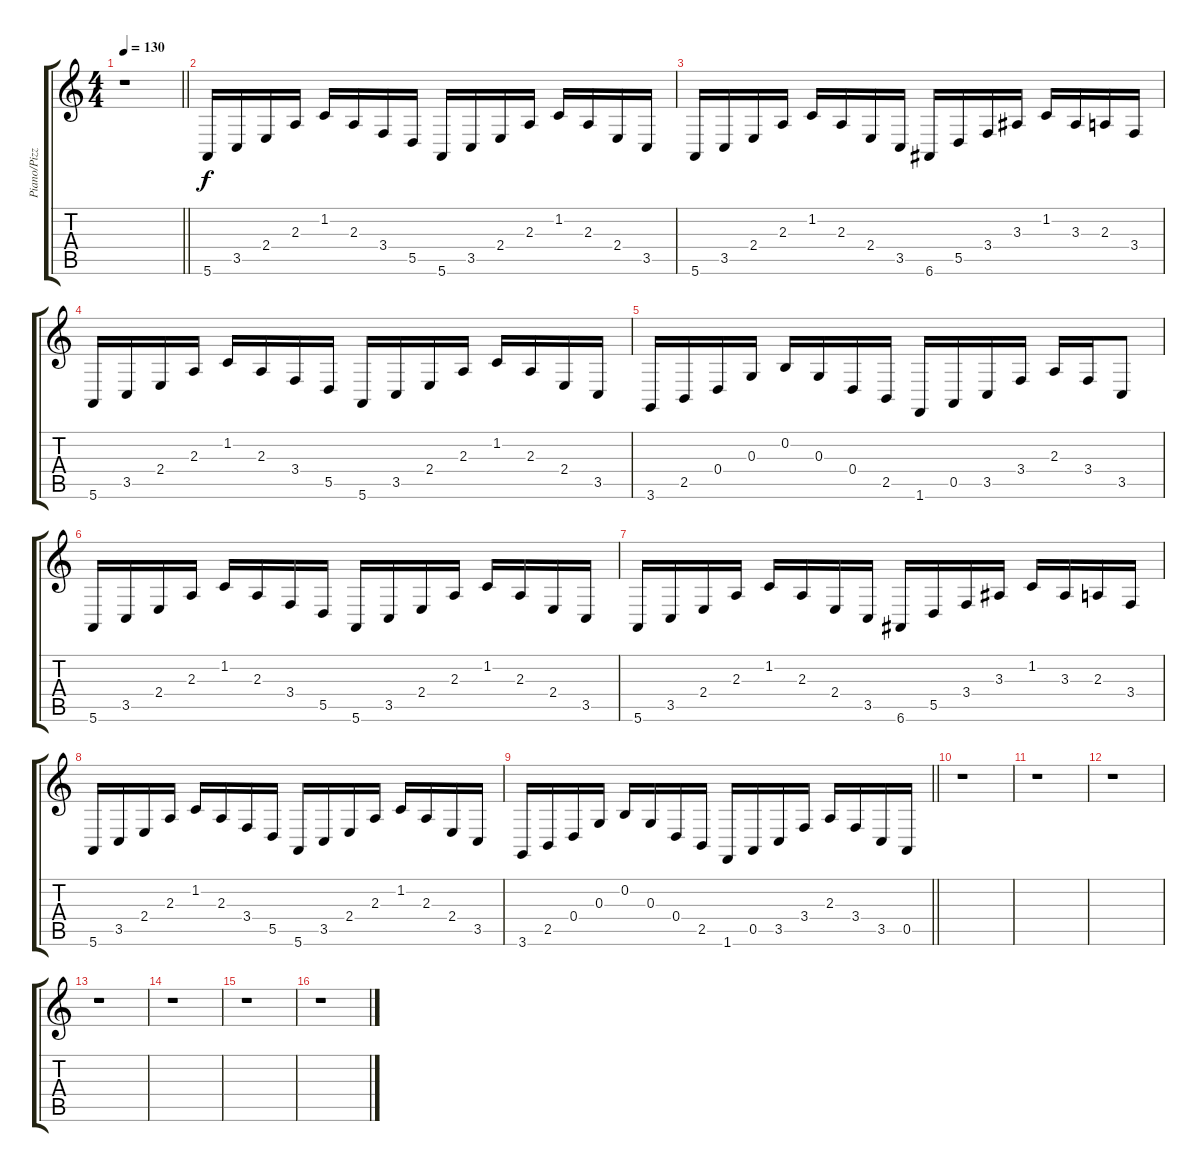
\track ("Piano/Pizzicato" "Piano/Pizz") {instrument acousticgrandpiano}
\staff {score tabs}
\tuning (E4 B3 G3 D3 A2 E2) {hide}
\ts (4 4)
\tempo 130
\clef g2
\barLineRight lightlight
\ks c
r.1{dy f} |
5.6.16 3.5.16 2.4.16 2.3.16 1.2.16 2.3.16 3.4.16 5.5.16 5.6.16 3.5.16 2.4.16 2.3.16 1.2.16 2.3.16 2.4.16 3.5.16 |
5.6.16 3.5.16 2.4.16 2.3.16 1.2.16 2.3.16 2.4.16 3.5.16 6.6.16 5.5.16 3.4.16 3.3.16 1.2.16 3.3.16 2.3.16 3.4.16 |
5.6.16 3.5.16 2.4.16 2.3.16 1.2.16 2.3.16 3.4.16 5.5.16 5.6.16 3.5.16 2.4.16 2.3.16 1.2.16 2.3.16 2.4.16 3.5.16 |
3.6.16 2.5.16 0.4.16 0.3.16 0.2.16 0.3.16 0.4.16 2.5.16 1.6.16 0.5.16 3.5.16 3.4.16 2.3.16 3.4.16 3.5.8 |
5.6.16 3.5.16 2.4.16 2.3.16 1.2.16 2.3.16 3.4.16 5.5.16 5.6.16 3.5.16 2.4.16 2.3.16 1.2.16 2.3.16 2.4.16 3.5.16 |
5.6.16 3.5.16 2.4.16 2.3.16 1.2.16 2.3.16 2.4.16 3.5.16 6.6.16 5.5.16 3.4.16 3.3.16 1.2.16 3.3.16 2.3.16 3.4.16 |
5.6.16 3.5.16 2.4.16 2.3.16 1.2.16 2.3.16 3.4.16 5.5.16 5.6.16 3.5.16 2.4.16 2.3.16 1.2.16 2.3.16 2.4.16 3.5.16 |
\barLineRight lightlight
3.6.16 2.5.16 0.4.16 0.3.16 0.2.16 0.3.16 0.4.16 2.5.16 1.6.16 0.5.16 3.5.16 3.4.16 2.3.16 3.4.16 3.5.16 0.5.16 |
r.1 |
r.1 |
r.1 |
r.1 |
r.1 |
r.1 |
r.1
